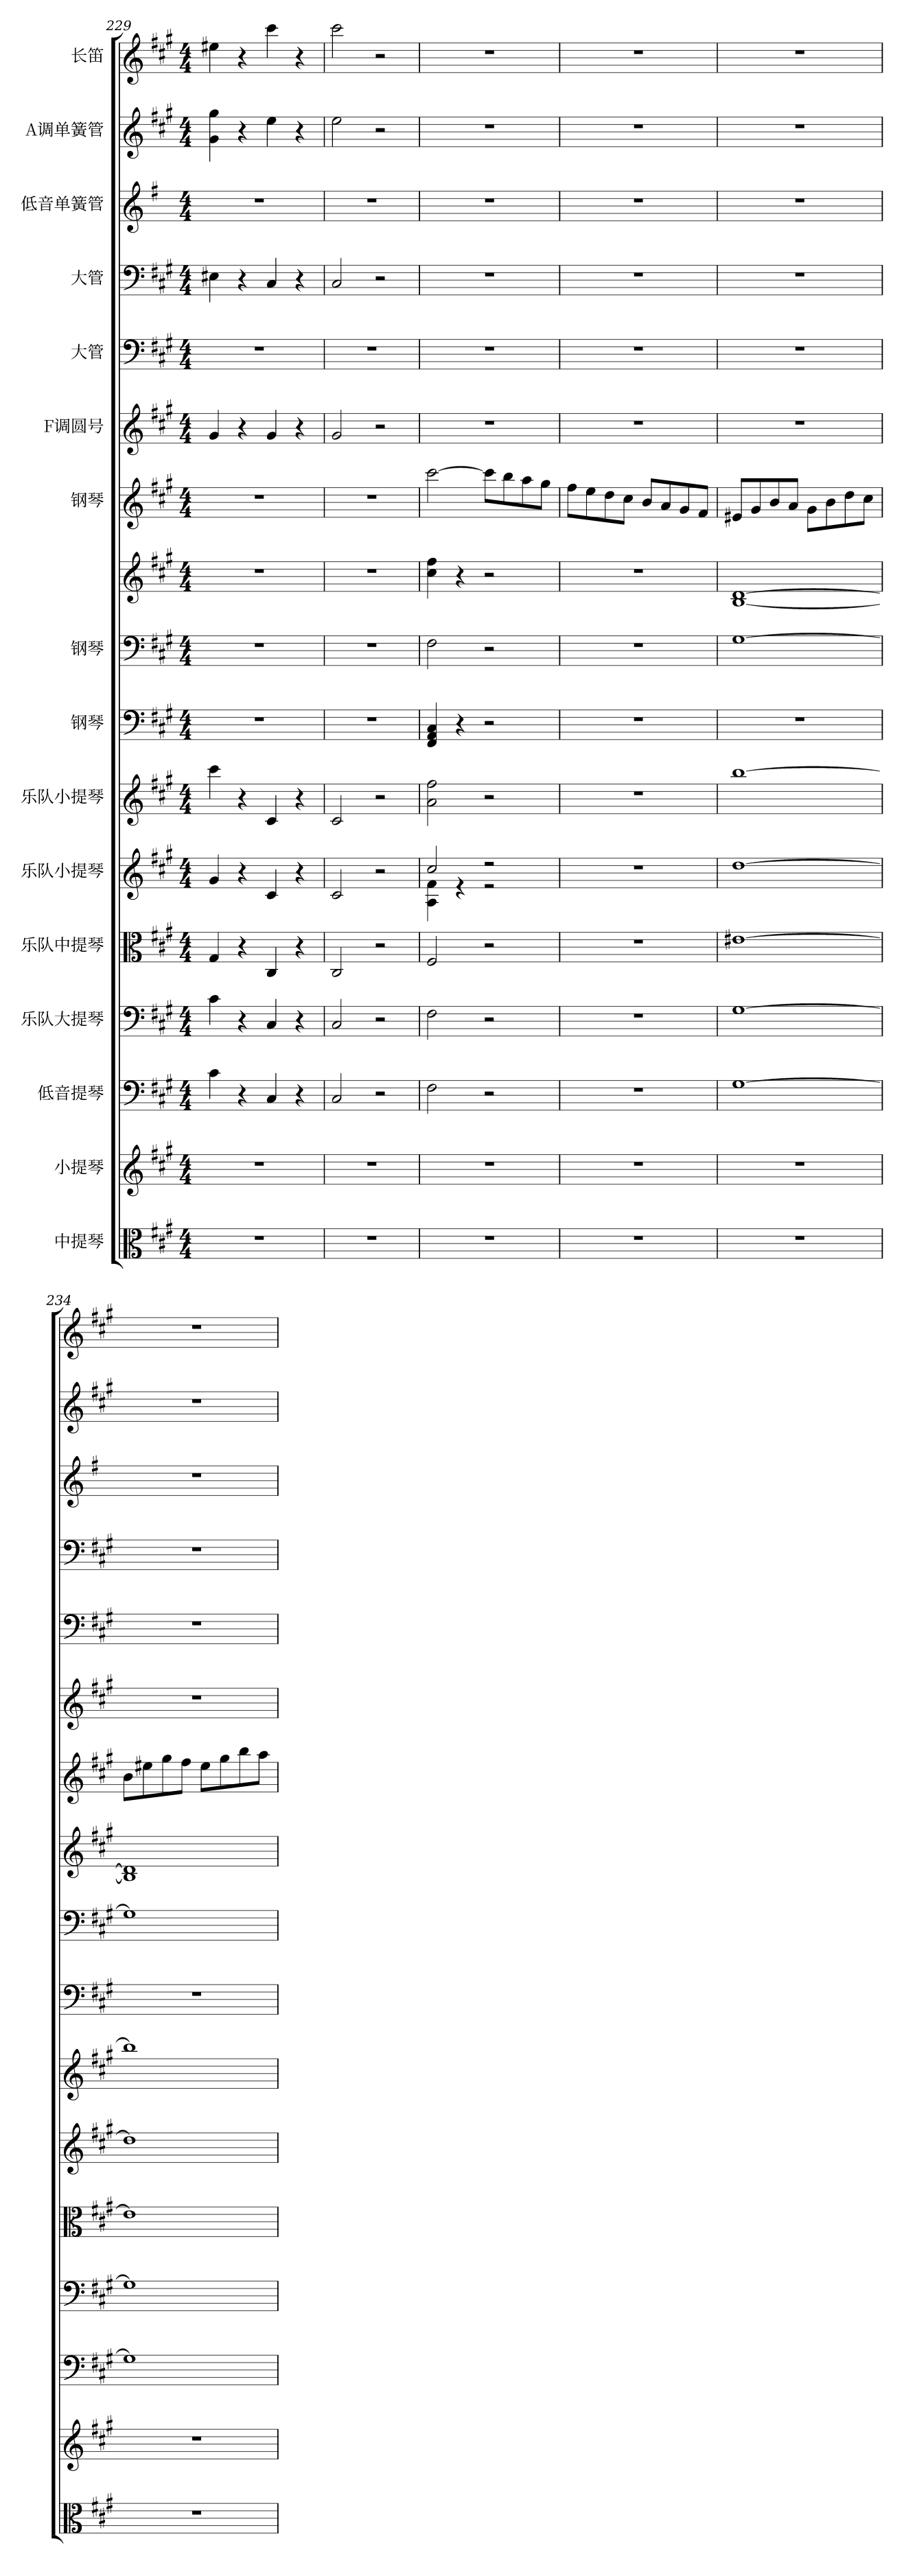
**kern	**kern	**kern	**kern	**kern	**kern	**kern	**kern	**kern	**kern	**kern	**kern	**kern	**kern	**kern	**kern	**kern
*part16	*part15	*part14	*part13	*part12	*part11	*part10	*part9	*part8	*part8	*part7	*part6	*part5	*part4	*part3	*part2	*part1
*staff17	*staff16	*staff15	*staff14	*staff13	*staff12	*staff11	*staff10	*staff9	*staff8	*staff7	*staff6	*staff5	*staff4	*staff3	*staff2	*staff1
*I"中提琴	*I"小提琴	*I"低音提琴	*I"乐队大提琴	*I"乐队中提琴	*I"乐队小提琴	*I"乐队小提琴	*I"钢琴	*I"钢琴	*	*I"钢琴	*I"F调圆号	*I"大管	*I"大管	*I"低音单簧管	*I"A调单簧管	*I"长笛
*clefC3	*clefG2	*clefF4	*clefF4	*clefC3	*clefG2	*clefG2	*clefF4	*clefF4	*clefG2	*clefG2	*clefG2	*clefF4	*clefF4	*clefG2	*clefG2	*clefG2
*	*	*ITrd7c12	*	*	*	*	*	*	*	*	*ITrd4c7	*	*	*ITrd8c14	*ITrd2c3	*
*k[f#c#g#]	*k[f#c#g#]	*k[f#c#g#]	*k[f#c#g#]	*k[f#c#g#]	*k[f#c#g#]	*k[f#c#g#]	*k[f#c#g#]	*k[f#c#g#]	*k[f#c#g#]	*k[f#c#g#]	*k[f#c#]	*k[f#c#g#]	*k[f#c#g#]	*k[f#]	*k[f#c#g#d#a#e#]	*k[f#c#g#]
*M4/4	*M4/4	*M4/4	*M4/4	*M4/4	*M4/4	*M4/4	*M4/4	*M4/4	*M4/4	*M4/4	*M4/4	*M4/4	*M4/4	*M4/4	*M4/4	*M4/4
*MM232	*MM232	*MM232	*MM232	*MM232	*MM232	*MM232	*MM232	*MM232	*MM232	*MM232	*MM232	*MM232	*MM232	*MM232	*MM232	*MM232
=229	=229	=229	=229	=229	=229	=229	=229	=229	=229	=229	=229	=229	=229	=229	=229	=229
1r	1r	4C#\	4c#\	4G#/	4g#/	4ccc#\	1r	1r	1r	1r	4c#/	1r	4E#X\	1r	4e#\ 4ee#\	4ee#X\
.	.	4r	4r	4r	4r	4r	.	.	.	.	4r	.	4r	.	4r	4r
.	.	4CC#/	4C#/	4C#/	4c#/	4c#/	.	.	.	.	4c#/	.	4C#/	.	4cc#\	4ccc#\
.	.	4r	4r	4r	4r	4r	.	.	.	.	4r	.	4r	.	4r	4r
=230	=230	=230	=230	=230	=230	=230	=230	=230	=230	=230	=230	=230	=230	=230	=230	=230
*	*	*	*	*	*	*	*	*	*	*	*	*	*	*	*	*MM200
1r	1r	2CC#/	2C#/	2C#/	2c#/	2c#/	1r	1r	1r	1r	2c#/	1r	2C#/	1r	2cc#\	2ccc#\
.	.	2r	2r	2r	2r	2r	.	.	.	.	2r	.	2r	.	2r	2r
=231	=231	=231	=231	=231	=231	=231	=231	=231	=231	=231	=231	=231	=231	=231	=231	=231
*	*	*	*	*	*	*	*	*	*	*	*	*	*	*	*	*MM256
*	*	*	*	*	*^	*	*	*	*	*	*	*	*	*	*	*
1r	1r	2FF#\	2F#\	2F#/	2cc#/	4A\ 4f#\	2a\ 2ff#\	4FF#/ 4AA/ 4C#/	2F#\	4cc#\ 4ff#\	[2ccc#\	1r	1r	1r	1r	1r	1r
.	.	.	.	.	.	4r	.	4r	.	4r	.	.	.	.	.	.	.
.	.	2r	2r	2r	2r	2r	2r	2r	2r	2r	8ccc#\L]	.	.	.	.	.	.
.	.	.	.	.	.	.	.	.	.	.	8bb\	.	.	.	.	.	.
.	.	.	.	.	.	.	.	.	.	.	8aa\	.	.	.	.	.	.
.	.	.	.	.	.	.	.	.	.	.	8gg#\J	.	.	.	.	.	.
*	*	*	*	*	*v	*v	*	*	*	*	*	*	*	*	*	*	*
=232	=232	=232	=232	=232	=232	=232	=232	=232	=232	=232	=232	=232	=232	=232	=232	=232
1r	1r	1r	1r	1r	1r	1r	1r	1r	1r	8ff#\L	1r	1r	1r	1r	1r	1r
.	.	.	.	.	.	.	.	.	.	8ee\	.	.	.	.	.	.
.	.	.	.	.	.	.	.	.	.	8dd\	.	.	.	.	.	.
.	.	.	.	.	.	.	.	.	.	8cc#\J	.	.	.	.	.	.
.	.	.	.	.	.	.	.	.	.	8b/L	.	.	.	.	.	.
.	.	.	.	.	.	.	.	.	.	8a/	.	.	.	.	.	.
.	.	.	.	.	.	.	.	.	.	8g#/	.	.	.	.	.	.
.	.	.	.	.	.	.	.	.	.	8f#/J	.	.	.	.	.	.
!!LO:PB:g=z
=233	=233	=233	=233	=233	=233	=233	=233	=233	=233	=233	=233	=233	=233	=233	=233	=233
1r	1r	[1GG#	[1G#	[1e#X	[1dd	[1bb	1r	[1G#	[1B [1d	8e#X/L	1r	1r	1r	1r	1r	1r
.	.	.	.	.	.	.	.	.	.	8g#/	.	.	.	.	.	.
.	.	.	.	.	.	.	.	.	.	8b/	.	.	.	.	.	.
.	.	.	.	.	.	.	.	.	.	8a/J	.	.	.	.	.	.
.	.	.	.	.	.	.	.	.	.	8g#\L	.	.	.	.	.	.
.	.	.	.	.	.	.	.	.	.	8b\	.	.	.	.	.	.
.	.	.	.	.	.	.	.	.	.	8dd\	.	.	.	.	.	.
.	.	.	.	.	.	.	.	.	.	8cc#\J	.	.	.	.	.	.
=234	=234	=234	=234	=234	=234	=234	=234	=234	=234	=234	=234	=234	=234	=234	=234	=234
1r	1r	1GG#]	1G#]	1e#]	1dd]	1bb]	1r	1G#]	1B] 1d]	8b\L	1r	1r	1r	1r	1r	1r
.	.	.	.	.	.	.	.	.	.	8ee#X\	.	.	.	.	.	.
.	.	.	.	.	.	.	.	.	.	8gg#\	.	.	.	.	.	.
.	.	.	.	.	.	.	.	.	.	8ff#\J	.	.	.	.	.	.
.	.	.	.	.	.	.	.	.	.	8ee#\L	.	.	.	.	.	.
.	.	.	.	.	.	.	.	.	.	8gg#\	.	.	.	.	.	.
.	.	.	.	.	.	.	.	.	.	8bb\	.	.	.	.	.	.
.	.	.	.	.	.	.	.	.	.	8aa\J	.	.	.	.	.	.
=	=	=	=	=	=	=	=	=	=	=	=	=	=	=	=	=
*-	*-	*-	*-	*-	*-	*-	*-	*-	*-	*-	*-	*-	*-	*-	*-	*-
